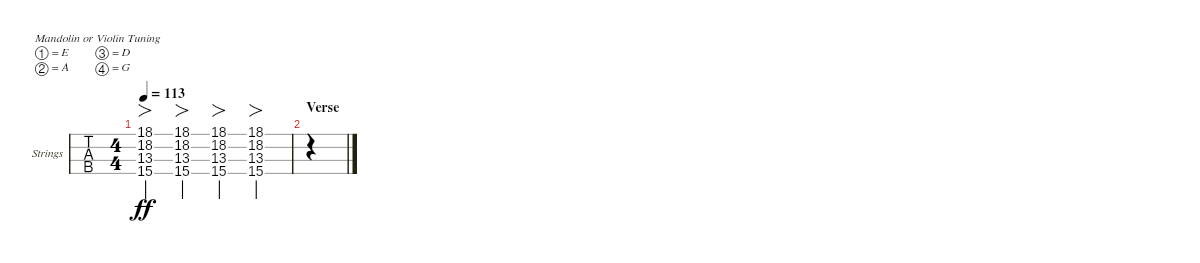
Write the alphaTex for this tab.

\defaultSystemsLayout 4
\bracketExtendMode groupsimilarinstruments
\firstSystemTrackNameOrientation horizontal
\otherSystemsTrackNameOrientation horizontal
\track ("Strings" "Strings") {instrument violin}
\staff {tabs}
\tuning (E5 A4 D4 G3)
\ts (4 4)
\tempo 113
\clef g2
\ks c
(18.1 13.3 18.2 15.4).4{fo dy ff} (18.1 13.3 18.2 15.4).4{fo} (18.1 13.3 18.2 15.4).4{fo} (18.1 13.3 18.2 15.4).4{fo} |
\section ("" "Verse")
